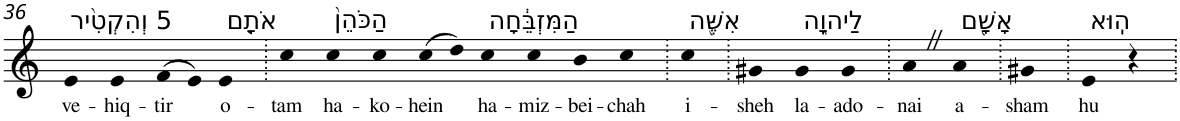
**kern	**text
*part1	*part1
*staff1	*staff1
*I"Piano	*
*I'Pno	*
!!LO:PB:g=z
*clefG2	*
*k[]	*
=36	=36
!LO:TX:a:t=5 וְהִקְטִ֨יר	!
!	!LO:LY:b
4e	ve-
!	!LO:LY:b
4e	-hiq-
!	!LO:LY:b
(>8f	-tir
8e)	.
!LO:TX:a:t=אֹתָ֤ם	!
!	!LO:LY:b
4e	o-
=37.	=37.
!	!LO:LY:b
4cc	-tam
!LO:TX:a:t=הַכֹּהֵן֙	!
!	!LO:LY:b
4cc	ha-
!	!LO:LY:b
4cc	-ko-
!	!LO:LY:b
(>8cc	-hein
8dd)	.
!LO:TX:a:t=הַמִּזְבֵּ֔חָה	!
!	!LO:LY:b
4cc	ha-
!	!LO:LY:b
4cc	-miz-
!	!LO:LY:b
4b	-bei-
!	!LO:LY:b
4cc	-chah
=38.	=38.
!LO:TX:a:t=אִשֶּׁ֖ה	!
!	!LO:LY:b
4cc	i-
=39.	=39.
!	!LO:LY:b
4g#X	-sheh
!LO:TX:a:t=לַיהוָ֑ה	!
!	!LO:LY:b
4g#	la-
!	!LO:LY:b
4g#	-ado-
=40.	=40.
!	!LO:LY:b
4aZ	-nai
!LO:TX:a:t=אָשָׁ֖ם	!
!	!LO:LY:b
4a	a-
=41.	=41.
!	!LO:LY:b
4g#X	-sham
=42.	=42.
!LO:TX:a:t=הֽוּא	!
!	!LO:LY:b
4e	hu
4r	.
=.	=.
*-	*-
